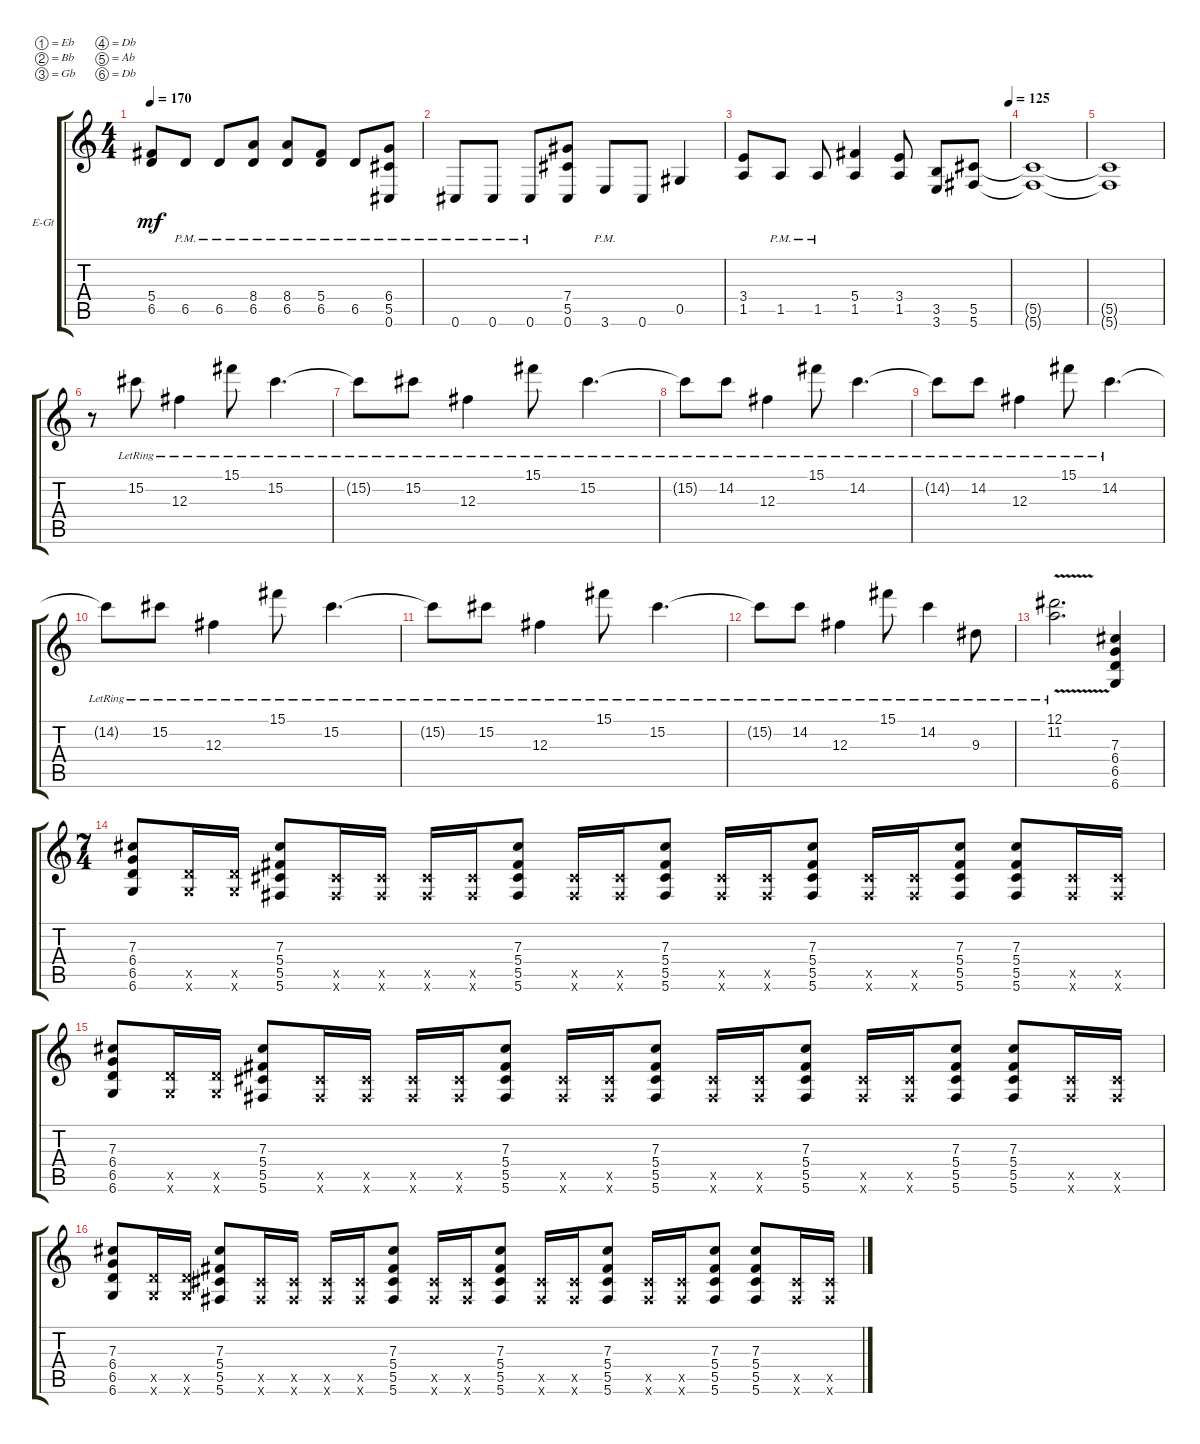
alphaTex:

\defaultSystemsLayout 4
\bracketExtendMode groupsimilarinstruments
\firstSystemTrackNameOrientation horizontal
\otherSystemsTrackNameOrientation horizontal
\track ("Electric Guitar" "E-Gt") {instrument distortionguitar}
\staff {score tabs}
\tuning (Eb4 Bb3 Gb3 Db3 Ab2 Db2)
\ts (4 4)
\tempo 170
\clef g2
\ks c
(6.5 5.4).8{dy mf} 6.5{pm}.8 6.5{pm}.8 (6.5{pm} 8.4).8 (6.5{pm} 8.4).8 (6.5{pm} 5.4).8 6.5{pm}.8 (5.5{pm} 0.6 6.4).8 |
0.6{pm}.8 0.6{pm}.8 0.6{pm}.8 (0.6 5.5 7.4).8 3.6{pm}.8 0.6.8 0.5.4 |
\tempo (125 1)
(1.5 3.4).8 1.5{pm}.8 1.5{pm}.8 (1.5 5.4).4 (1.5 3.4).8 (3.5 3.6).8 (5.5 5.6).8 |
(5.6{t} 5.5{t}).1 |
(5.6{t} 5.5{t}).1 |
r.8 15.2{lr}.8 12.3{lr}.4 15.1{lr}.8 15.2{lr}.4{d} |
15.2{lr t}.8 15.2{lr}.8 12.3{lr}.4 15.1{lr}.8 15.2{lr}.4{d} |
15.2{lr t}.8 14.2{lr}.8 12.3{lr}.4 15.1{lr}.8 14.2{lr}.4{d} |
14.2{lr t}.8 14.2{lr}.8 12.3{lr}.4 15.1{lr}.8 14.2{lr}.4{d} |
14.2{lr t}.8 15.2{lr}.8 12.3{lr}.4 15.1{lr}.8 15.2{lr}.4{d} |
15.2{lr t}.8 15.2{lr}.8 12.3{lr}.4 15.1{lr}.8 15.2{lr}.4{d} |
15.2{lr t}.8 14.2{lr}.8 12.3{lr}.4 15.1{lr}.8 14.2{lr}.4 9.3{lr}.8 |
(11.2{v lr} 12.1{v lr}).2{d} (6.6 6.5 6.4 7.3).4 |
\ts (7 4)
(6.6 6.5 6.4 7.3).8 (6.6{x} 6.5{x}).16 (6.5{x} 6.6{x}).16 (5.6 5.5 5.4 7.3).8 (5.6{x} 5.5{x}).16 (5.6{x} 5.5{x}).16 (5.5{x} 5.6{x}).16 (5.6{x} 5.5{x}).16 (5.6 5.5 5.4 7.3).8 (5.5{x} 5.6{x}).16 (5.6{x} 5.5{x}).16 (5.5 5.6 5.4 7.3).8 (5.6{x} 5.5{x}).16 (5.5{x} 5.6{x}).16 (5.6 5.5 5.4 7.3).8 (5.6{x} 5.5{x}).16 (5.6{x} 5.5{x}).16 (5.5 5.6 5.4 7.3).8 (5.6 5.5 5.4 7.3).8 (5.6{x} 5.5{x}).16 (5.6{x} 5.5{x}).16 |
(6.6 6.5 6.4 7.3).8 (6.6{x} 6.5{x}).16 (6.5{x} 6.6{x}).16 (5.6 5.5 5.4 7.3).8 (5.6{x} 5.5{x}).16 (5.6{x} 5.5{x}).16 (5.5{x} 5.6{x}).16 (5.6{x} 5.5{x}).16 (5.6 5.5 5.4 7.3).8 (5.5{x} 5.6{x}).16 (5.6{x} 5.5{x}).16 (5.5 5.6 5.4 7.3).8 (5.6{x} 5.5{x}).16 (5.5{x} 5.6{x}).16 (5.6 5.5 5.4 7.3).8 (5.6{x} 5.5{x}).16 (5.6{x} 5.5{x}).16 (5.5 5.6 5.4 7.3).8 (5.6 5.5 5.4 7.3).8 (5.6{x} 5.5{x}).16 (5.6{x} 5.5{x}).16 |
(6.6 6.5 6.4 7.3).8 (6.6{x} 6.5{x}).16 (6.5{x} 6.6{x}).16 (5.6 5.5 5.4 7.3).8 (5.6{x} 5.5{x}).16 (5.6{x} 5.5{x}).16 (5.5{x} 5.6{x}).16 (5.6{x} 5.5{x}).16 (5.6 5.5 5.4 7.3).8 (5.5{x} 5.6{x}).16 (5.6{x} 5.5{x}).16 (5.5 5.6 5.4 7.3).8 (5.6{x} 5.5{x}).16 (5.5{x} 5.6{x}).16 (5.6 5.5 5.4 7.3).8 (5.6{x} 5.5{x}).16 (5.6{x} 5.5{x}).16 (5.5 5.6 5.4 7.3).8 (5.6 5.5 5.4 7.3).8 (5.6{x} 5.5{x}).16 (5.6{x} 5.5{x}).16
